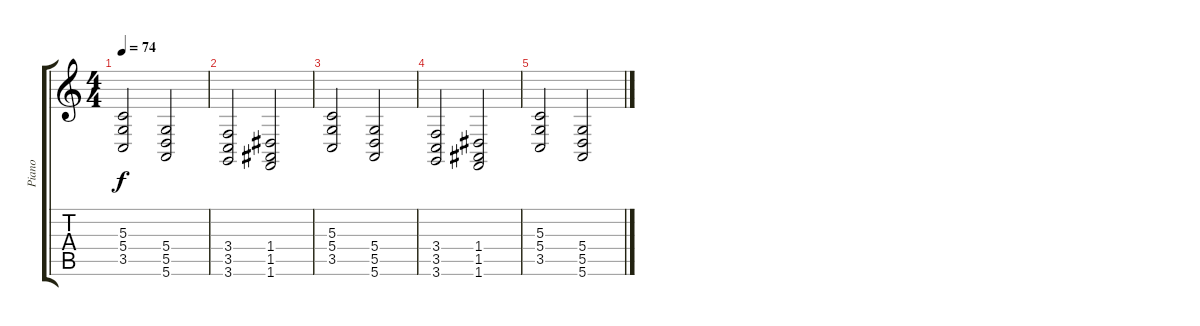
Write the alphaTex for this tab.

\track ("Piano" "Piano") {instrument stringensemble2}
\staff {score tabs}
\tuning (E4 B3 G3 D3 A2 E2) {hide}
\ts (4 4)
\tempo 74
\clef g2
\ks c
(5.3 5.4 3.5).2{dy f} (5.4 5.5 5.6).2 |
(3.4 3.5 3.6).2 (1.4 1.5 1.6).2 |
(5.3 5.4 3.5).2 (5.4 5.5 5.6).2 |
(3.4 3.5 3.6).2 (1.4 1.5 1.6).2 |
(5.3 5.4 3.5).2 (5.4 5.5 5.6).2
